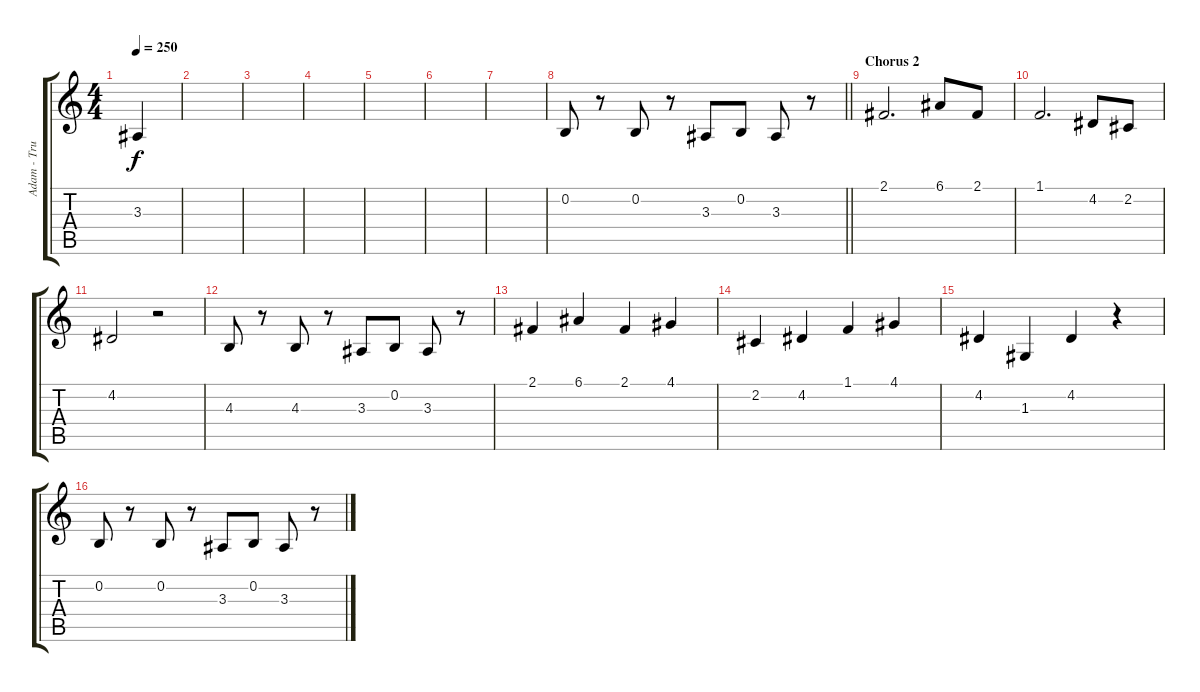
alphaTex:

\track ("Adam - Trumpet" "Adam - Tru") {instrument trumpet}
\staff {score tabs}
\tuning (E4 B3 G3 D3 A2 E2) {hide}
\ts (4 4)
\tempo 250
\clef g2
\ks c
3.3.4{dy f} |
|
|
|
|
|
|
\barLineRight lightlight
0.2.8 r.8 0.2.8 r.8 3.3.8 0.2.8 3.3.8 r.8 |
\section ("" "Chorus 2")
2.1.2{d} 6.1.8 2.1.8 |
1.1.2{d} 4.2.8 2.2.8 |
4.2.2 r.2 |
4.3.8 r.8 4.3.8 r.8 3.3.8 0.2.8 3.3.8 r.8 |
2.1.4 6.1.4 2.1.4 4.1.4 |
2.2.4 4.2.4 1.1.4 4.1.4 |
4.2.4 1.3.4 4.2.4 r.4 |
0.2.8 r.8 0.2.8 r.8 3.3.8 0.2.8 3.3.8 r.8
